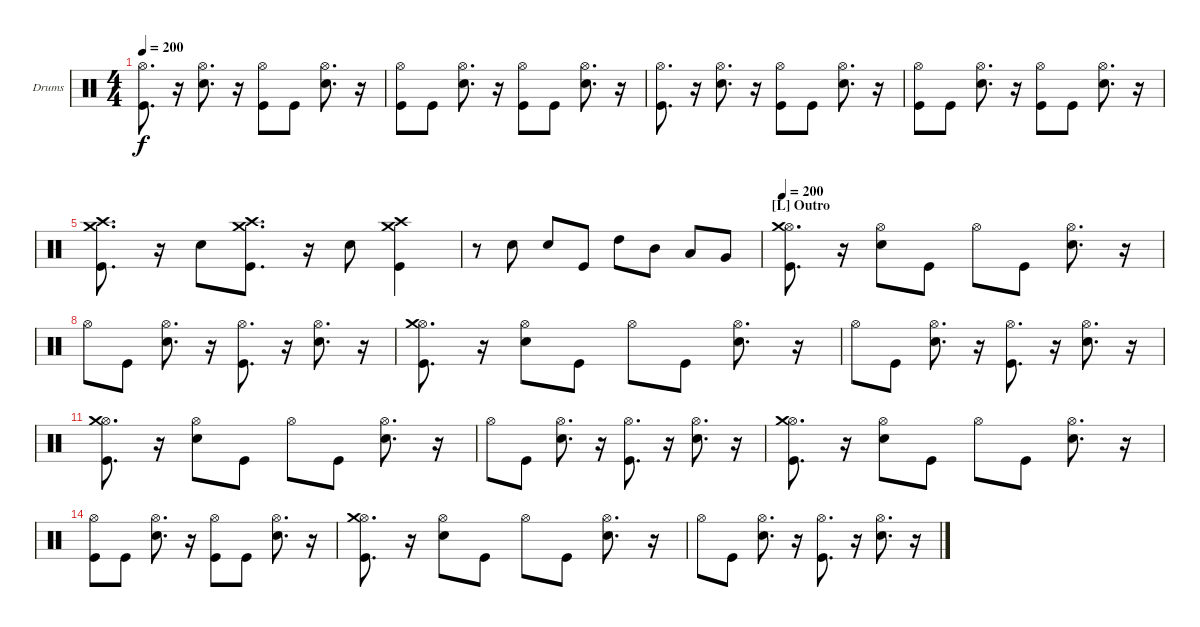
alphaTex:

\bracketExtendMode nobrackets
\firstSystemTrackNameOrientation horizontal
\otherSystemsTrackNameOrientation horizontal
\defaultBarNumberDisplay FirstOfSystem
\track ("Drums" "Drums") {instrument percussion}
\staff {score}
\articulation defaults
\ts (4 4)
\tempo 200
\clef neutral
\ks c
("Kick (hit)" "Hi-Hat (open)").8{d dy f} r.16 ("Snare (hit) 2" "Hi-Hat (open)").8{d} r.16 ("Kick (hit)" "Hi-Hat (open)").8 "Kick (hit)".8 ("Snare (hit) 2" "Hi-Hat (open)").8{d} r.16 |
("Kick (hit)" "Hi-Hat (open)").8 "Kick (hit)".8 ("Snare (hit) 2" "Hi-Hat (open)").8{d} r.16 ("Kick (hit)" "Hi-Hat (open)").8 "Kick (hit)".8 ("Snare (hit) 2" "Hi-Hat (open)").8{d} r.16 |
("Kick (hit)" "Hi-Hat (open)").8{d} r.16 ("Snare (hit) 2" "Hi-Hat (open)").8{d} r.16 ("Kick (hit)" "Hi-Hat (open)").8 "Kick (hit)".8 ("Snare (hit) 2" "Hi-Hat (open)").8{d} r.16 |
("Kick (hit)" "Hi-Hat (open)").8 "Kick (hit)".8 ("Snare (hit) 2" "Hi-Hat (open)").8{d} r.16 ("Kick (hit)" "Hi-Hat (open)").8 "Kick (hit)".8 ("Snare (hit) 2" "Hi-Hat (open)").8{d} r.16 |
("Kick (hit)" "Crash medium (hit)" "Crash high (hit)").8{d} r.16 "Snare (hit) 2".8 ("Kick (hit)" "Crash medium (hit)" "Crash high (hit)").8{d} r.16 "Snare (hit) 2".8 ("Kick (hit)" "Crash medium (hit)" "Crash high (hit)").4 |
r.8 "Snare (hit) 2".8 "Snare (hit) 2".8 "Kick (hit)".8 "High Tom (hit)".8 "Mid Tom (hit)".8 "Low Tom (hit)".8 "Very Low Tom (hit)".8 |
\section ("L" "Outro")
\tempo 200
("Kick (hit)" "Hi-Hat (open)" "Crash medium (hit)").8{d} r.16 ("Snare (hit) 2" "Hi-Hat (open)").8 "Kick (hit)".8 "Hi-Hat (open)".8 "Kick (hit)".8 ("Snare (hit) 2" "Hi-Hat (open)").8{d} r.16 |
"Hi-Hat (open)".8 "Kick (hit)".8 ("Snare (hit) 2" "Hi-Hat (open)").8{d} r.16 ("Kick (hit)" "Hi-Hat (open)").8{d} r.16 ("Snare (hit) 2" "Hi-Hat (open)").8{d} r.16 |
("Kick (hit)" "Hi-Hat (open)" "Crash medium (hit)").8{d} r.16 ("Snare (hit) 2" "Hi-Hat (open)").8 "Kick (hit)".8 "Hi-Hat (open)".8 "Kick (hit)".8 ("Snare (hit) 2" "Hi-Hat (open)").8{d} r.16 |
"Hi-Hat (open)".8 "Kick (hit)".8 ("Snare (hit) 2" "Hi-Hat (open)").8{d} r.16 ("Kick (hit)" "Hi-Hat (open)").8{d} r.16 ("Snare (hit) 2" "Hi-Hat (open)").8{d} r.16 |
("Kick (hit)" "Hi-Hat (open)" "Crash medium (hit)").8{d} r.16 ("Snare (hit) 2" "Hi-Hat (open)").8 "Kick (hit)".8 "Hi-Hat (open)".8 "Kick (hit)".8 ("Snare (hit) 2" "Hi-Hat (open)").8{d} r.16 |
"Hi-Hat (open)".8 "Kick (hit)".8 ("Snare (hit) 2" "Hi-Hat (open)").8{d} r.16 ("Kick (hit)" "Hi-Hat (open)").8{d} r.16 ("Snare (hit) 2" "Hi-Hat (open)").8{d} r.16 |
("Kick (hit)" "Hi-Hat (open)" "Crash medium (hit)").8{d} r.16 ("Snare (hit) 2" "Hi-Hat (open)").8 "Kick (hit)".8 "Hi-Hat (open)".8 "Kick (hit)".8 ("Snare (hit) 2" "Hi-Hat (open)").8{d} r.16 |
("Hi-Hat (open)" "Kick (hit)").8 "Kick (hit)".8 ("Snare (hit) 2" "Hi-Hat (open)").8{d} r.16 ("Kick (hit)" "Hi-Hat (open)").8 "Kick (hit)".8 ("Snare (hit) 2" "Hi-Hat (open)").8{d} r.16 |
("Kick (hit)" "Hi-Hat (open)" "Crash medium (hit)").8{d} r.16 ("Snare (hit) 2" "Hi-Hat (open)").8 "Kick (hit)".8 "Hi-Hat (open)".8 "Kick (hit)".8 ("Snare (hit) 2" "Hi-Hat (open)").8{d} r.16 |
"Hi-Hat (open)".8 "Kick (hit)".8 ("Snare (hit) 2" "Hi-Hat (open)").8{d} r.16 ("Kick (hit)" "Hi-Hat (open)").8{d} r.16 ("Snare (hit) 2" "Hi-Hat (open)").8{d} r.16
